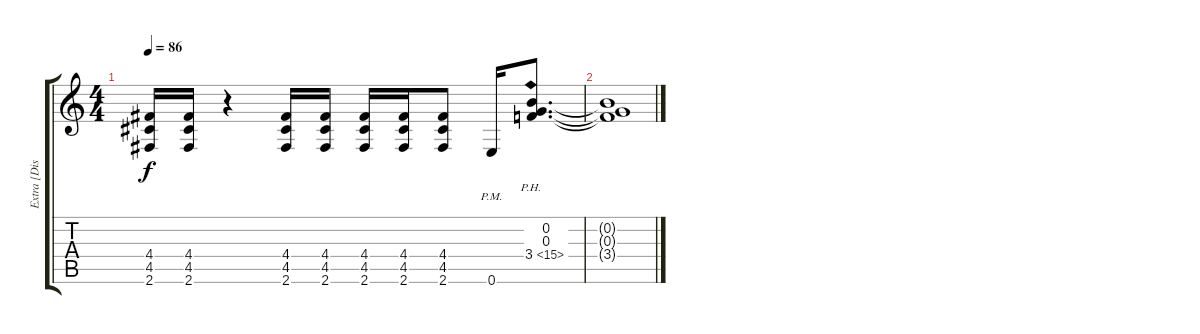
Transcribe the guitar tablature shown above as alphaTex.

\track ("Extra [Distortion]" "Extra [Dis") {instrument electricguitarjazz}
\staff {score tabs}
\tuning (E4 B3 G3 D3 A2 E2) {hide}
\ts (4 4)
\tempo 86
\clef g2
\ks c
(4.4 4.5 2.6).16{dy f} (4.4 4.5 2.6).16 r.4 (4.4 4.5 2.6).16 (4.4 4.5 2.6).16 (4.4 4.5 2.6).16 (4.4 4.5 2.6).16 (4.4 4.5 2.6).8 0.6{pm}.16 (0.2 0.3 3.4{ph 12}).8{d} |
(0.2{t} 0.3{t} 3.4{t}).1
